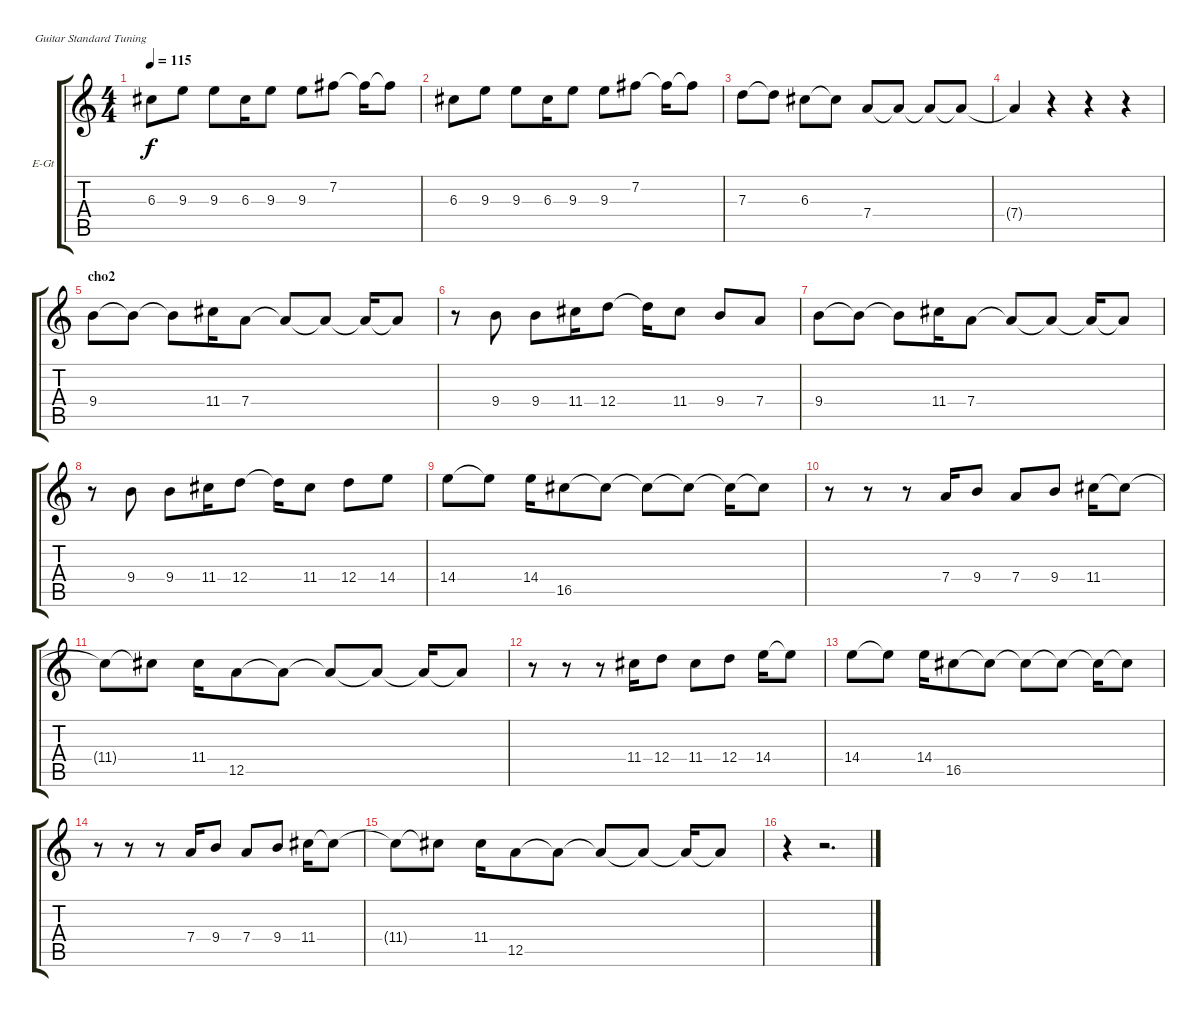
\bracketExtendMode groupsimilarinstruments
\firstSystemTrackNameOrientation horizontal
\otherSystemsTrackNameOrientation horizontal
\track ("Track 8" "E-Gt") {instrument overdrivenguitar}
\staff {score tabs}
\tuning (E4 B3 G3 D3 A2 E2)
\ts (4 4)
\tempo 115
\clef g2
\ks c
6.3.8{dy f} 9.3.8 9.3.8 6.3.16 9.3.8 9.3.8 7.2.8 7.2{t}.16 7.2{t}.8 |
6.3.8 9.3.8 9.3.8 6.3.16 9.3.8 9.3.8 7.2.8 7.2{t}.16 7.2{t}.8 |
7.3.8 7.3{t}.8 6.3.8 6.3{t}.8 7.4.8 7.4{t}.8 7.4{t}.8 7.4{t}.8 |
7.4{t}.4 r.4 r.4 r.4 |
\section ("" "cho2")
9.4.8 9.4{t}.8 9.4{t}.8 11.4.16 7.4.8 7.4{t}.8 7.4{t}.8 7.4{t}.16 7.4{t}.8 |
r.8 9.4.8 9.4.8 11.4.16 12.4.8 12.4{t}.16 11.4.8 9.4.8 7.4.8 |
9.4.8 9.4{t}.8 9.4{t}.8 11.4.16 7.4.8 7.4{t}.8 7.4{t}.8 7.4{t}.16 7.4{t}.8 |
r.8 9.4.8 9.4.8 11.4.16 12.4.8 12.4{t}.16 11.4.8 12.4.8 14.4.8 |
14.4.8 14.4{t}.8 14.4.16 16.5.8 16.5{t}.8 16.5{t}.8 16.5{t}.8 16.5{t}.16 16.5{t}.8 |
r.8 r.8 r.8 7.4.16 9.4.8 7.4.8 9.4.8 11.4.16 11.4{t}.8 |
11.4{t}.8 11.4{t}.8 11.4.16 12.5.8 12.5{t}.8 12.5{t}.8 12.5{t}.8 12.5{t}.16 12.5{t}.8 |
r.8 r.8 r.8 11.4.16 12.4.8 11.4.8 12.4.8 14.4.16 14.4{t}.8 |
14.4.8 14.4{t}.8 14.4.16 16.5.8 16.5{t}.8 16.5{t}.8 16.5{t}.8 16.5{t}.16 16.5{t}.8 |
r.8 r.8 r.8 7.4.16 9.4.8 7.4.8 9.4.8 11.4.16 11.4{t}.8 |
11.4{t}.8 11.4{t}.8 11.4.16 12.5.8 12.5{t}.8 12.5{t}.8 12.5{t}.8 12.5{t}.16 12.5{t}.8 |
r.4 r.2{d}
